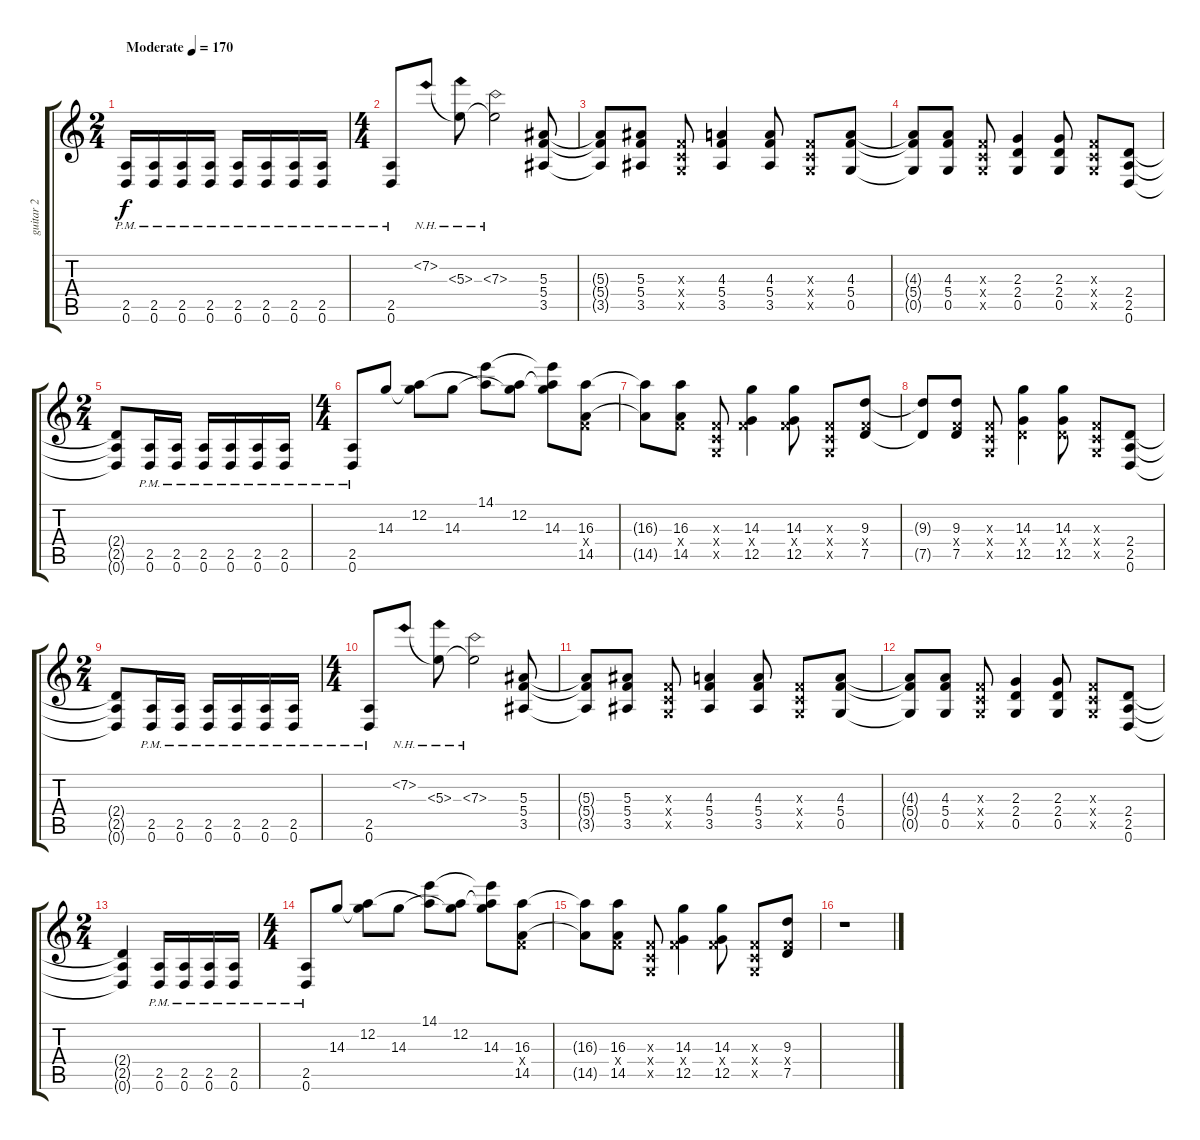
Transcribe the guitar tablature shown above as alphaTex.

\track ("guitar 2" "guitar 2") {instrument overdrivenguitar}
\staff {score tabs}
\tuning (D4 A3 F3 C3 G2 D2) {hide}
\ts (2 4)
\tempo (170 "Moderate")
\clef g2
\ks c
(2.5{pm} 0.6{pm}).16{dy f instrument overdrivenguitar} (2.5{pm} 0.6{pm}).16 (2.5{pm} 0.6{pm}).16 (2.5{pm} 0.6{pm}).16 (2.5{pm} 0.6{pm}).16 (2.5{pm} 0.6{pm}).16 (2.5{pm} 0.6{pm}).16 (2.5{pm} 0.6{pm}).16 |
\ts (4 4)
(2.5{pm} 0.6{pm}).8 7.2{nh}.8 (7.2{t} 5.3{nh}).8 (7.2{t} 7.3{nh}).2 (5.3 5.4 3.5).8 |
(5.3{t} 5.4{t} 3.5{t}).8 (5.3 5.4 3.5).8 (0.3{x} 0.4{x} 0.5{x}).8 (4.3 5.4 3.5).4 (4.3 5.4 3.5).8 (0.3{x} 0.4{x} 0.5{x}).8 (4.3 5.4 0.5).8 |
(4.3{t} 5.4{t} 0.5{t}).8 (4.3 5.4 0.5).8 (0.3{x} 0.4{x} 0.5{x}).8 (2.3 2.4 0.5).4 (2.3 2.4 0.5).8 (0.3{x} 0.4{x} 0.5{x}).8 (2.4 2.5 0.6).8 |
\ts (2 4)
(2.4{t} 2.5{t} 0.6{t}).8 (2.5{pm} 0.6{pm}).16 (2.5{pm} 0.6{pm}).16 (2.5{pm} 0.6{pm}).16 (2.5{pm} 0.6{pm}).16 (2.5{pm} 0.6{pm}).16 (2.5{pm} 0.6{pm}).16 |
\ts (4 4)
(2.5{pm} 0.6{pm}).8 14.3.8 (12.2 14.3{t}).8 14.3.8 (14.1 12.2{t}).8 (12.2 14.3{t}).8 (14.1{t} 12.2{t} 14.3).8 (16.3 5.4{x} 14.5).8 |
(16.3{t} 14.5{t}).8 (16.3 5.4{x} 14.5).8 (0.3{x} 0.4{x} 0.5{x}).8 (14.3 5.4{x} 12.5).4 (14.3 5.4{x} 12.5).8 (0.3{x} 0.4{x} 0.5{x}).8 (9.3 5.4{x} 7.5).8 |
(9.3{t} 7.5{t}).8 (9.3 5.4{x} 7.5).8 (0.3{x} 0.4{x} 0.5{x}).8 (14.3 2.4{x} 12.5).4 (14.3 2.4{x} 12.5).8 (0.3{x} 0.4{x} 0.5{x}).8 (2.4 2.5 0.6).8 |
\ts (2 4)
(2.4{t} 2.5{t} 0.6{t}).8 (2.5{pm} 0.6{pm}).16 (2.5{pm} 0.6{pm}).16 (2.5{pm} 0.6{pm}).16 (2.5{pm} 0.6{pm}).16 (2.5{pm} 0.6{pm}).16 (2.5{pm} 0.6{pm}).16 |
\ts (4 4)
(2.5{pm} 0.6{pm}).8 7.2{nh}.8 (7.2{t} 5.3{nh}).8 (7.2{t} 7.3{nh}).2 (5.3 5.4 3.5).8 |
(5.3{t} 5.4{t} 3.5{t}).8 (5.3 5.4 3.5).8 (0.3{x} 0.4{x} 0.5{x}).8 (4.3 5.4 3.5).4 (4.3 5.4 3.5).8 (0.3{x} 0.4{x} 0.5{x}).8 (4.3 5.4 0.5).8 |
(4.3{t} 5.4{t} 0.5{t}).8 (4.3 5.4 0.5).8 (0.3{x} 0.4{x} 0.5{x}).8 (2.3 2.4 0.5).4 (2.3 2.4 0.5).8 (0.3{x} 0.4{x} 0.5{x}).8 (2.4 2.5 0.6).8 |
\ts (2 4)
(2.4{t} 2.5{t} 0.6{t}).4 (2.5{pm} 0.6{pm}).16 (2.5{pm} 0.6{pm}).16 (2.5{pm} 0.6{pm}).16 (2.5{pm} 0.6{pm}).16 |
\ts (4 4)
(2.5{pm} 0.6{pm}).8 14.3.8 (12.2 14.3{t}).8 14.3.8 (14.1 12.2{t}).8 (12.2 14.3{t}).8 (14.1{t} 12.2{t} 14.3).8 (16.3 5.4{x} 14.5).8 |
(16.3{t} 14.5{t}).8 (16.3 5.4{x} 14.5).8 (0.3{x} 0.4{x} 0.5{x}).8 (14.3 5.4{x} 12.5).4 (14.3 5.4{x} 12.5).8 (0.3{x} 0.4{x} 0.5{x}).8 (9.3 5.4{x} 7.5).8 |
r.1
